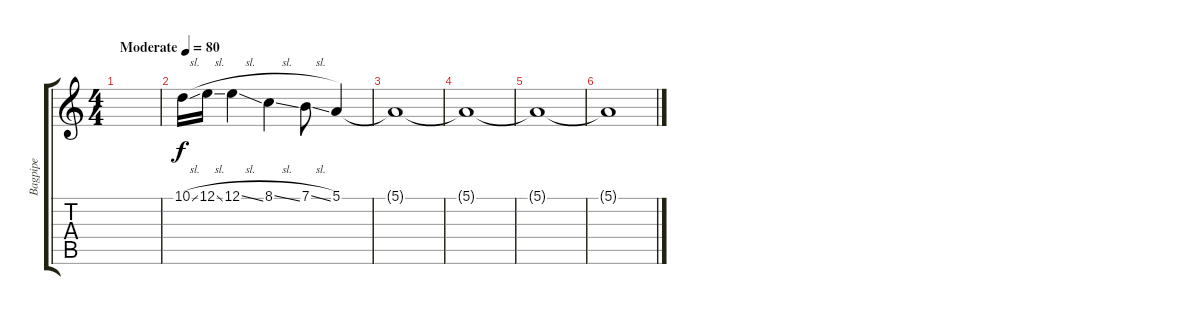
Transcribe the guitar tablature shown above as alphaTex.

\track ("Bagpipe" "Bagpipe") {instrument bagpipe}
\staff {score tabs}
\tuning (E4 B3 G3 D3 A2 E2) {hide}
\ts (4 4)
\tempo (80 "Moderate")
\clef g2
\ks c
|
10.1{sl}.16 12.1{sl}.16 12.1{sl}.4 8.1{sl}.4 7.1{sl}.8 5.1.4 |
5.1{t}.1 |
5.1{t}.1 |
5.1{t}.1 |
5.1{t}.1
